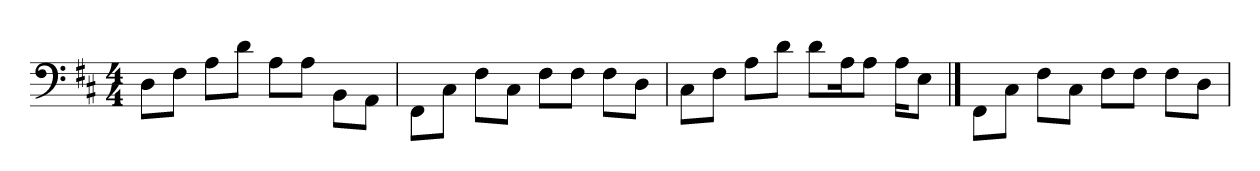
**kern
*part1
*staff1
*
*k[f#c#]
*D:
*M4/4
*MM120
=1
8D\L
8F#\J
8A\L
8d\J
8A\L
8A\J
8BB\L
8AA\J
=2
8FF#\L
8C#\J
8F#\L
8C#\J
8F#\L
8F#\J
8F#\L
8D\J
=3
8C#\L
8F#\J
8A\L
8d\J
8d\L
16A\K
8A\J
16A\KL
8E\J
==4
8FF#\L
8C#\J
8F#\L
8C#\J
8F#\L
8F#\J
8F#\L
8D\J
=
*-
